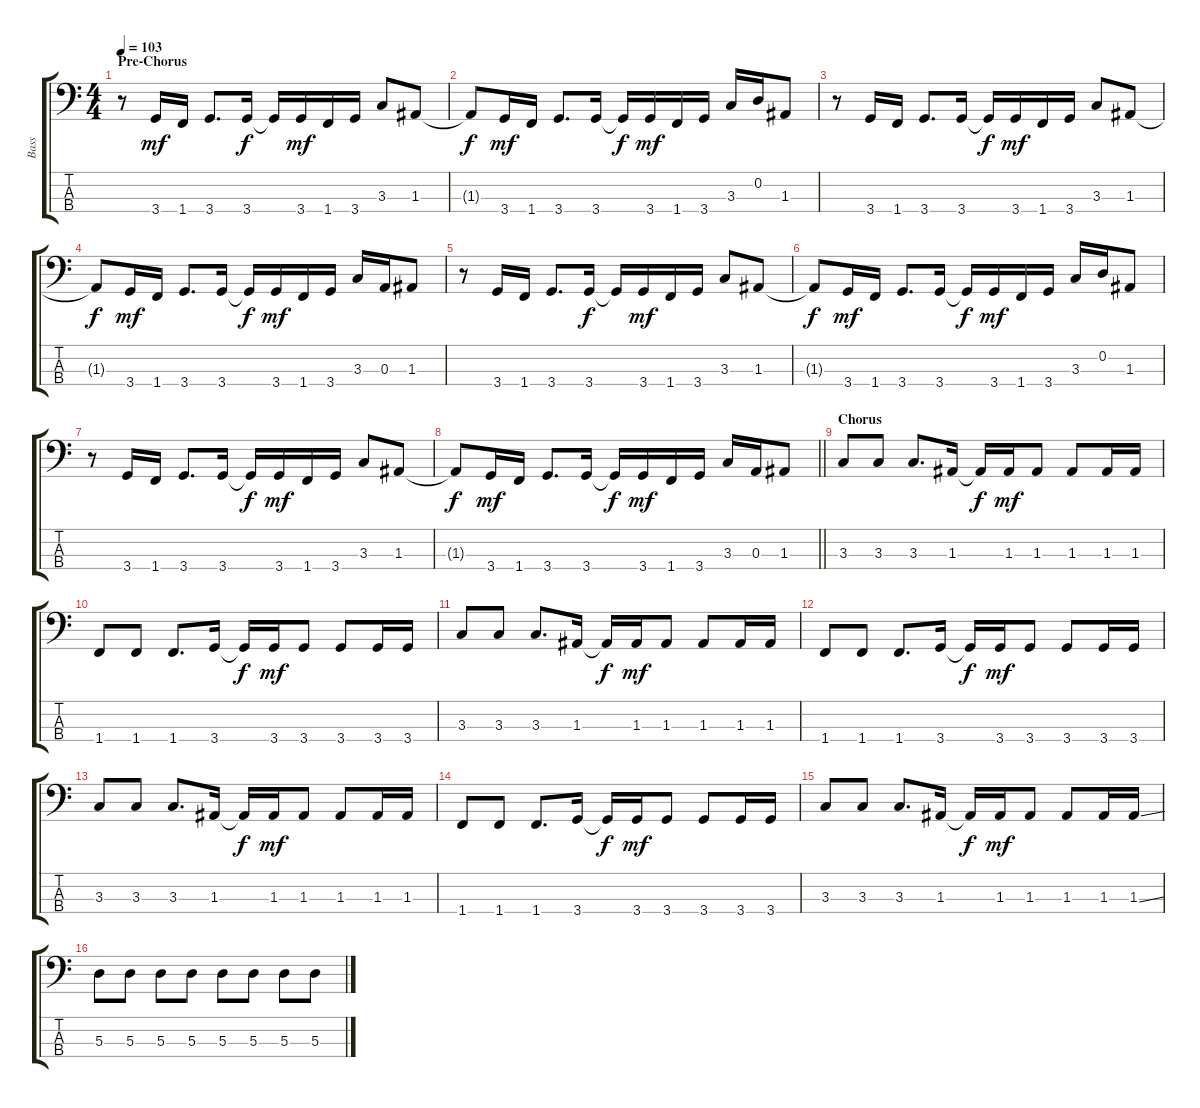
\track ("Bass" "Bass") {instrument electricbassfinger}
\staff {score tabs}
\tuning (G2 D2 A1 E1) {hide}
\ts (4 4)
\section ("" "Pre-Chorus")
\tempo 103
\clef f4
\ks c
r.8{dy f} 3.4.16{dy mf} 1.4.16 3.4.8{d} 3.4.16{dy f} 3.4{t}.16 3.4.16{dy mf} 1.4.16 3.4.16 3.3.8 1.3.8 |
1.3{t}.8{dy f} 3.4.16{dy mf} 1.4.16 3.4.8{d} 3.4.16 3.4{t}.16{dy f} 3.4.16{dy mf} 1.4.16 3.4.16 3.3.16 0.2.16 1.3.8 |
r.8 3.4.16 1.4.16 3.4.8{d} 3.4.16 3.4{t}.16{dy f} 3.4.16{dy mf} 1.4.16 3.4.16 3.3.8 1.3.8 |
1.3{t}.8{dy f} 3.4.16{dy mf} 1.4.16 3.4.8{d} 3.4.16 3.4{t}.16{dy f} 3.4.16{dy mf} 1.4.16 3.4.16 3.3.16 0.3.16 1.3.8 |
r.8 3.4.16 1.4.16 3.4.8{d} 3.4.16{dy f} 3.4{t}.16 3.4.16{dy mf} 1.4.16 3.4.16 3.3.8 1.3.8 |
1.3{t}.8{dy f} 3.4.16{dy mf} 1.4.16 3.4.8{d} 3.4.16 3.4{t}.16{dy f} 3.4.16{dy mf} 1.4.16 3.4.16 3.3.16 0.2.16 1.3.8 |
r.8 3.4.16 1.4.16 3.4.8{d} 3.4.16 3.4{t}.16{dy f} 3.4.16{dy mf} 1.4.16 3.4.16 3.3.8 1.3.8 |
\barLineRight lightlight
1.3{t}.8{dy f} 3.4.16{dy mf} 1.4.16 3.4.8{d} 3.4.16 3.4{t}.16{dy f} 3.4.16{dy mf} 1.4.16 3.4.16 3.3.16 0.3.16 1.3.8 |
\section ("" "Chorus")
3.3.8 3.3.8 3.3.8{d} 1.3.16 1.3{t}.16{dy f} 1.3.16{dy mf} 1.3.8 1.3.8 1.3.16 1.3.16 |
1.4.8 1.4.8 1.4.8{d} 3.4.16 3.4{t}.16{dy f} 3.4.16{dy mf} 3.4.8 3.4.8 3.4.16 3.4.16 |
3.3.8 3.3.8 3.3.8{d} 1.3.16 1.3{t}.16{dy f} 1.3.16{dy mf} 1.3.8 1.3.8 1.3.16 1.3.16 |
1.4.8 1.4.8 1.4.8{d} 3.4.16 3.4{t}.16{dy f} 3.4.16{dy mf} 3.4.8 3.4.8 3.4.16 3.4.16 |
3.3.8 3.3.8 3.3.8{d} 1.3.16 1.3{t}.16{dy f} 1.3.16{dy mf} 1.3.8 1.3.8 1.3.16 1.3.16 |
1.4.8 1.4.8 1.4.8{d} 3.4.16 3.4{t}.16{dy f} 3.4.16{dy mf} 3.4.8 3.4.8 3.4.16 3.4.16 |
3.3.8 3.3.8 3.3.8{d} 1.3.16 1.3{t}.16{dy f} 1.3.16{dy mf} 1.3.8 1.3.8 1.3.16 1.3{ss}.16 |
5.3.8 5.3.8 5.3.8 5.3.8 5.3.8 5.3.8 5.3.8 5.3.8
